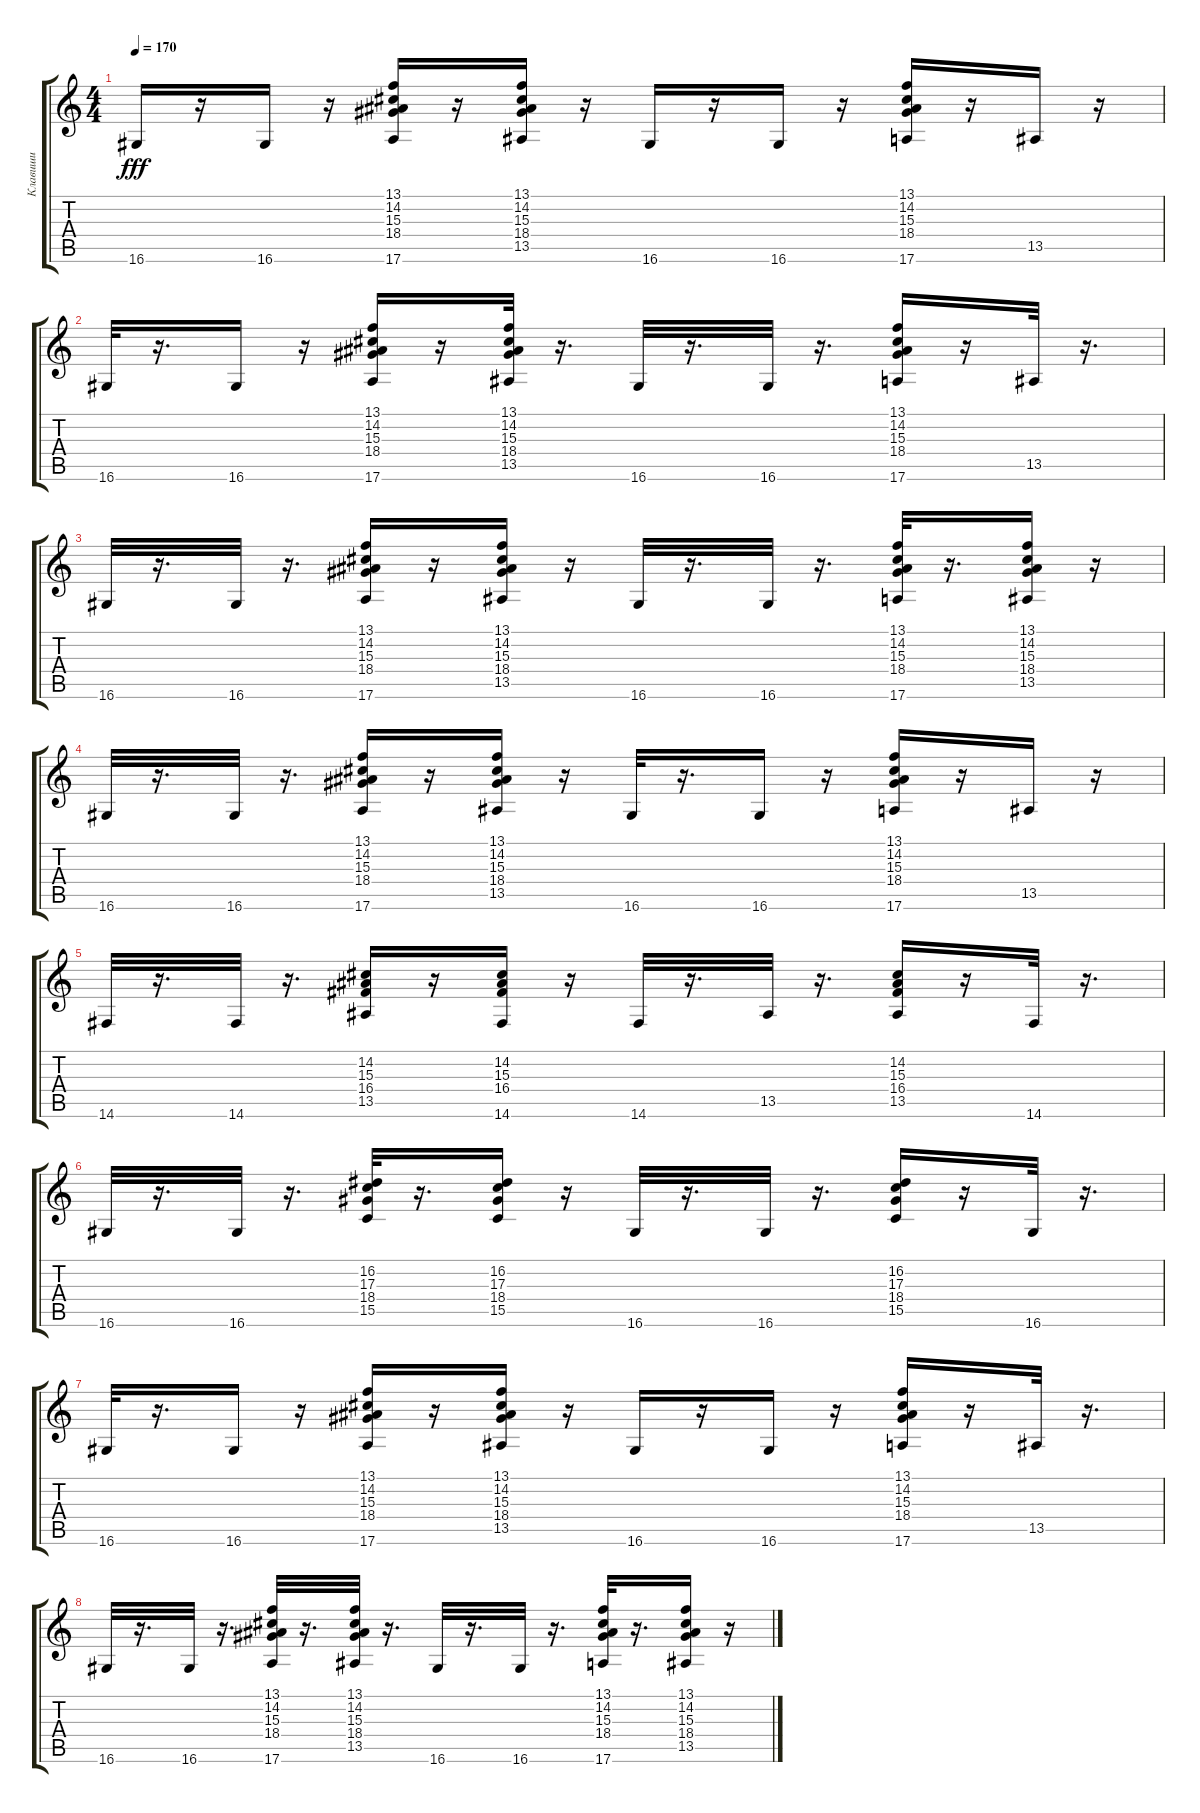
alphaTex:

\track ("Клавиши" "Клавиши") {instrument vibraphone}
\staff {score tabs}
\tuning (E4 B3 G3 D3 A2 E2) {hide}
\ts (4 4)
\tempo 170
\clef g2
\ks c
16.6.16{dy fff} r.16 16.6.16 r.16 (13.1 14.2 15.3 18.4 17.6).16 r.16 (13.1 14.2 15.3 18.4 13.5).16 r.16 16.6.16 r.16 16.6.16 r.16 (13.1 14.2 15.3 18.4 17.6).16 r.16 13.5.16 r.16 |
16.6.32 r.16{d} 16.6.16 r.16 (13.1 14.2 15.3 18.4 17.6).16 r.16 (13.1 14.2 15.3 18.4 13.5).32 r.16{d} 16.6.32 r.16{d} 16.6.32 r.16{d} (13.1 14.2 15.3 18.4 17.6).16 r.16 13.5.32 r.16{d} |
16.6.32 r.16{d} 16.6.32 r.16{d} (13.1 14.2 15.3 18.4 17.6).16 r.16 (13.1 14.2 15.3 18.4 13.5).16 r.16 16.6.32 r.16{d} 16.6.32 r.16{d} (13.1 14.2 15.3 18.4 17.6).32 r.16{d} (13.1 14.2 15.3 18.4 13.5).16 r.16 |
16.6.32 r.16{d} 16.6.32 r.16{d} (13.1 14.2 15.3 18.4 17.6).16 r.16 (13.1 14.2 15.3 18.4 13.5).16 r.16 16.6.32 r.16{d} 16.6.16 r.16 (13.1 14.2 15.3 18.4 17.6).16 r.16 13.5.16 r.16 |
14.6.32 r.16{d} 14.6.32 r.16{d} (14.2 15.3 16.4 13.5).16 r.16 (14.2 15.3 16.4 14.6).16 r.16 14.6.32 r.16{d} 13.5.32 r.16{d} (14.2 15.3 16.4 13.5).16 r.16 14.6.32 r.16{d} |
16.6.32 r.16{d} 16.6.32 r.16{d} (16.2 17.3 18.4 15.5).32 r.16{d} (16.2 17.3 18.4 15.5).16 r.16 16.6.32 r.16{d} 16.6.32 r.16{d} (16.2 17.3 18.4 15.5).16 r.16 16.6.32 r.16{d} |
16.6.32 r.16{d} 16.6.16 r.16 (13.1 14.2 15.3 18.4 17.6).16 r.16 (13.1 14.2 15.3 18.4 13.5).16 r.16 16.6.16 r.16 16.6.16 r.16 (13.1 14.2 15.3 18.4 17.6).16 r.16 13.5.32 r.16{d} |
16.6.32 r.16{d} 16.6.32 r.16{d} (13.1 14.2 15.3 18.4 17.6).32 r.16{d} (13.1 14.2 15.3 18.4 13.5).32 r.16{d} 16.6.32 r.16{d} 16.6.32 r.16{d} (13.1 14.2 15.3 18.4 17.6).32 r.16{d} (13.1 14.2 15.3 18.4 13.5).16 r.16
